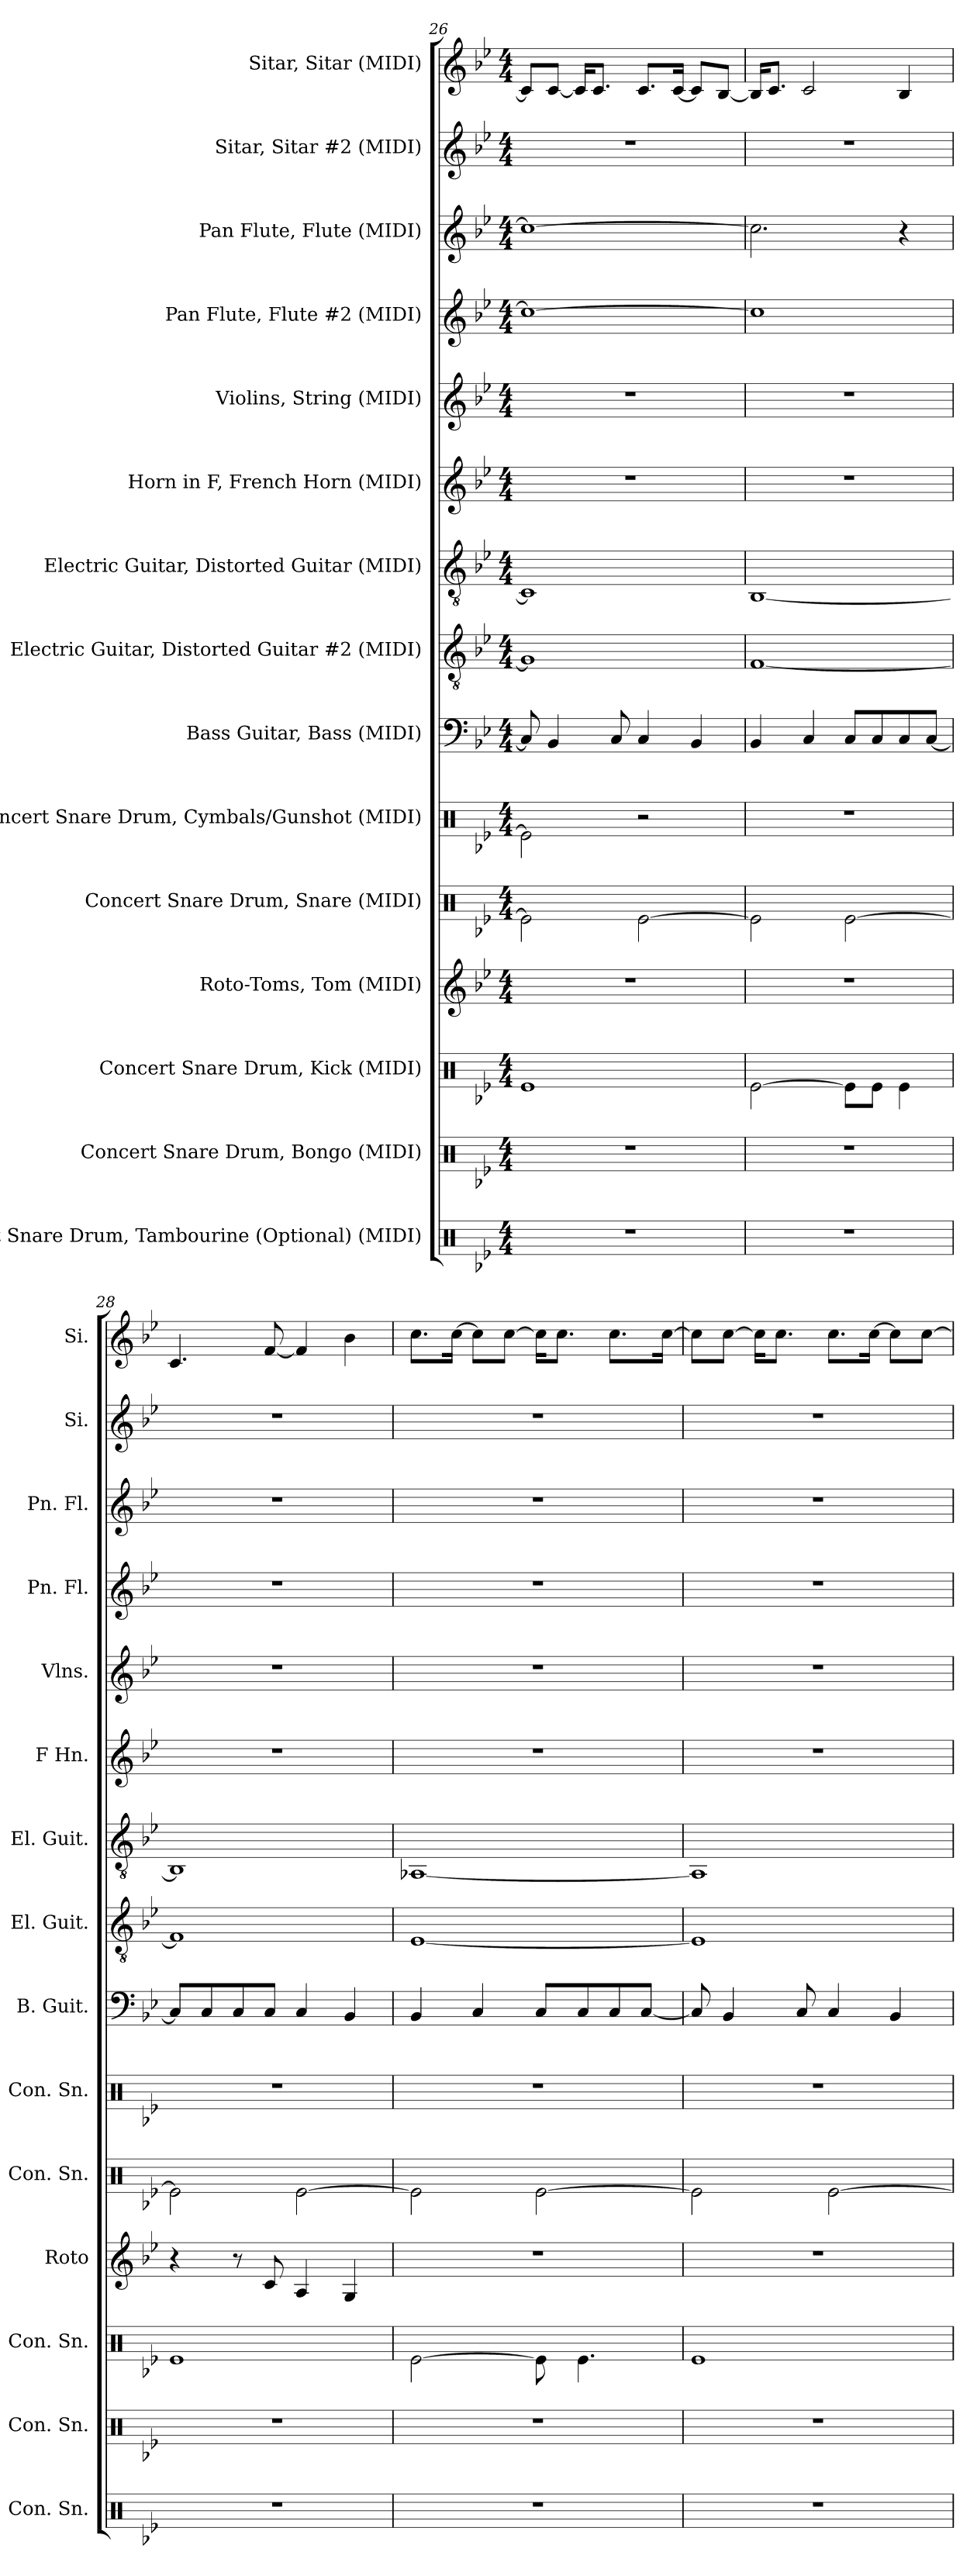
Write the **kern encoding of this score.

**kern	**kern	**kern	**kern	**kern	**kern	**kern	**kern	**kern	**kern	**kern	**kern	**kern	**kern	**kern
*part15	*part14	*part13	*part12	*part11	*part10	*part9	*part8	*part7	*part6	*part5	*part4	*part3	*part2	*part1
*staff15	*staff14	*staff13	*staff12	*staff11	*staff10	*staff9	*staff8	*staff7	*staff6	*staff5	*staff4	*staff3	*staff2	*staff1
*I"Concert Snare Drum, Tambourine (Optional) (MIDI)	*I"Concert Snare Drum, Bongo (MIDI)	*I"Concert Snare Drum, Kick (MIDI)	*I"Roto-Toms, Tom (MIDI)	*I"Concert Snare Drum, Snare (MIDI)	*I"Concert Snare Drum, Cymbals/Gunshot (MIDI)	*I"Bass Guitar, Bass (MIDI)	*I"Electric Guitar, Distorted Guitar #2 (MIDI)	*I"Electric Guitar, Distorted Guitar (MIDI)	*I"Horn in F, French Horn (MIDI)	*I"Violins, String (MIDI)	*I"Pan Flute, Flute #2 (MIDI)	*I"Pan Flute, Flute (MIDI)	*I"Sitar, Sitar #2 (MIDI)	*I"Sitar, Sitar (MIDI)
*I'Con. Sn.	*I'Con. Sn.	*I'Con. Sn.	*I'Roto	*I'Con. Sn.	*I'Con. Sn.	*I'B. Guit.	*I'El. Guit.	*I'El. Guit.	*I'F Hn.	*I'Vlns.	*I'Pn. Fl.	*I'Pn. Fl.	*I'Si.	*I'Si.
*clefX	*clefX	*clefX	*clefG2	*clefX	*clefX	*clefF4	*clefGv2	*clefGv2	*clefG2	*clefG2	*clefG2	*clefG2	*clefG2	*clefG2
*	*	*	*	*	*	*ITrd7c12	*	*	*ITrd4c7	*	*	*	*	*
*k[b-e-]	*k[b-e-]	*k[b-e-]	*k[b-e-]	*k[b-e-]	*k[b-e-]	*k[b-e-]	*k[b-e-]	*k[b-e-]	*k[b-e-a-]	*k[b-e-]	*k[b-e-]	*k[b-e-]	*k[b-e-]	*k[b-e-]
*M4/4	*M4/4	*M4/4	*M4/4	*M4/4	*M4/4	*M4/4	*M4/4	*M4/4	*M4/4	*M4/4	*M4/4	*M4/4	*M4/4	*M4/4
=26	=26	=26	=26	=26	=26	=26	=26	=26	=26	=26	=26	=26	=26	=26
1r	1r	1Re	1r	2Re\]	2Re\]	8CC/]	1G]	1C]	1r	1r	1cc_	1cc_	1r	8c/L]
.	.	.	.	.	.	4BBB-/	.	.	.	.	.	.	.	[8c/J
.	.	.	.	.	.	.	.	.	.	.	.	.	.	16c/KL]
.	.	.	.	.	.	.	.	.	.	.	.	.	.	8.c/J
.	.	.	.	.	.	8CC/	.	.	.	.	.	.	.	.
.	.	.	.	[2Re\	2r	4CC/	.	.	.	.	.	.	.	8.c/L
.	.	.	.	.	.	.	.	.	.	.	.	.	.	[16c/Jk
.	.	.	.	.	.	4BBB-/	.	.	.	.	.	.	.	8c/L]
.	.	.	.	.	.	.	.	.	.	.	.	.	.	[8B-/J
=27	=27	=27	=27	=27	=27	=27	=27	=27	=27	=27	=27	=27	=27	=27
1r	1r	[2Re\	1r	2Re\]	1r	4BBB-/	[1F	[1BB-	1r	1r	1cc]	2.cc\]	1r	16B-/KL]
.	.	.	.	.	.	.	.	.	.	.	.	.	.	8.c/J
.	.	.	.	.	.	4CC/	.	.	.	.	.	.	.	2c/
.	.	8Re\L]	.	[2Re\	.	8CC/L	.	.	.	.	.	.	.	.
.	.	8Re\J	.	.	.	8CC/	.	.	.	.	.	.	.	.
.	.	4Re\	.	.	.	8CC/	.	.	.	.	.	4r	.	4B-/
.	.	.	.	.	.	[8CC/J	.	.	.	.	.	.	.	.
=28	=28	=28	=28	=28	=28	=28	=28	=28	=28	=28	=28	=28	=28	=28
1r	1r	1Re	4r	2Re\]	1r	8CC/L]	1F]	1BB-]	1r	1r	1r	1r	1r	4.c/
.	.	.	.	.	.	8CC/	.	.	.	.	.	.	.	.
.	.	.	8r	.	.	8CC/	.	.	.	.	.	.	.	.
.	.	.	8c/	.	.	8CC/J	.	.	.	.	.	.	.	[8f/
.	.	.	4A/	[2Re\	.	4CC/	.	.	.	.	.	.	.	4f/]
.	.	.	4G/	.	.	4BBB-/	.	.	.	.	.	.	.	4b-\
!!LO:PB:g=z
=29	=29	=29	=29	=29	=29	=29	=29	=29	=29	=29	=29	=29	=29	=29
1r	1r	[2Re\	1r	2Re\]	1r	4BBB-/	[1E-	[1AA-X	1r	1r	1r	1r	1r	8.cc\L
.	.	.	.	.	.	.	.	.	.	.	.	.	.	[16cc\Jk
.	.	.	.	.	.	4CC/	.	.	.	.	.	.	.	8cc\L]
.	.	.	.	.	.	.	.	.	.	.	.	.	.	[8cc\J
.	.	8Re\]	.	[2Re\	.	8CC/L	.	.	.	.	.	.	.	16cc\KL]
.	.	.	.	.	.	.	.	.	.	.	.	.	.	8.cc\J
.	.	4.Re\	.	.	.	8CC/	.	.	.	.	.	.	.	.
.	.	.	.	.	.	8CC/	.	.	.	.	.	.	.	8.cc\L
.	.	.	.	.	.	[8CC/J	.	.	.	.	.	.	.	.
.	.	.	.	.	.	.	.	.	.	.	.	.	.	[16cc\Jk
=30	=30	=30	=30	=30	=30	=30	=30	=30	=30	=30	=30	=30	=30	=30
1r	1r	1Re	1r	2Re\]	1r	8CC/]	1E-]	1AA-]	1r	1r	1r	1r	1r	8cc\L]
.	.	.	.	.	.	4BBB-/	.	.	.	.	.	.	.	[8cc\J
.	.	.	.	.	.	.	.	.	.	.	.	.	.	16cc\KL]
.	.	.	.	.	.	.	.	.	.	.	.	.	.	8.cc\J
.	.	.	.	.	.	8CC/	.	.	.	.	.	.	.	.
.	.	.	.	[2Re\	.	4CC/	.	.	.	.	.	.	.	8.cc\L
.	.	.	.	.	.	.	.	.	.	.	.	.	.	[16cc\Jk
.	.	.	.	.	.	4BBB-/	.	.	.	.	.	.	.	8cc\L]
.	.	.	.	.	.	.	.	.	.	.	.	.	.	[8cc\J
=	=	=	=	=	=	=	=	=	=	=	=	=	=	=
*-	*-	*-	*-	*-	*-	*-	*-	*-	*-	*-	*-	*-	*-	*-
